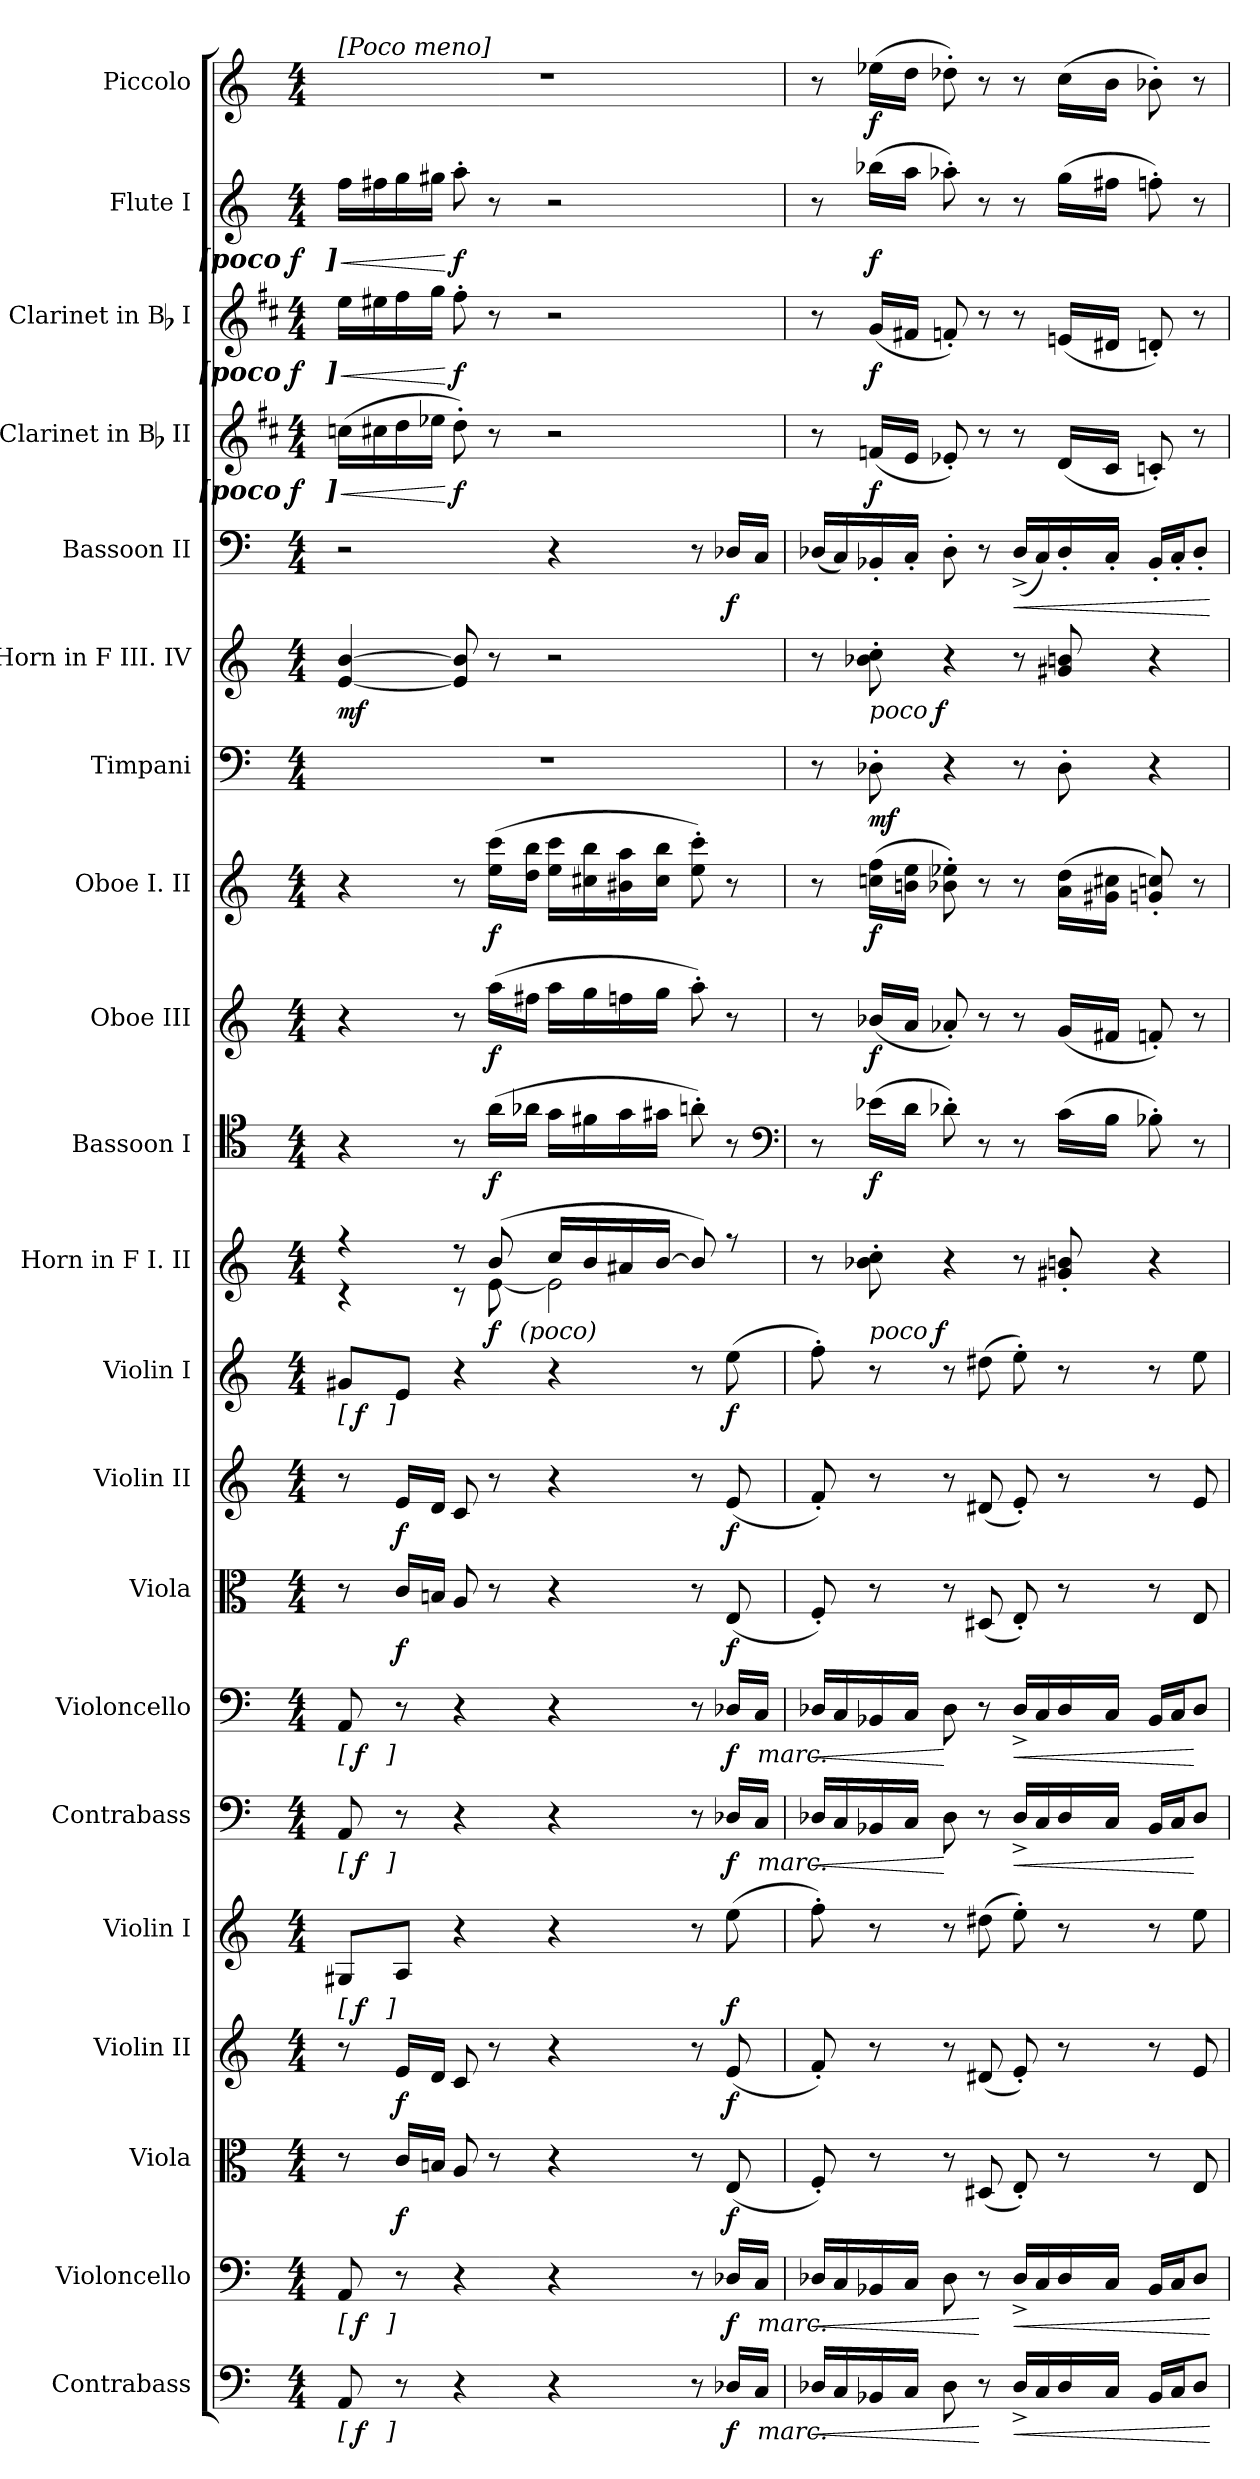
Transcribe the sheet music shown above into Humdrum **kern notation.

**kern	**dynam	**kern	**dynam	**kern	**dynam	**kern	**dynam	**kern	**dynam	**kern	**dynam	**kern	**dynam	**kern	**dynam	**kern	**dynam	**kern	**dynam	**kern	**dynam	**kern	**dynam	**kern	**dynam	**kern	**dynam	**kern	**dynam	**kern	**dynam	**kern	**dynam	**kern	**dynam	**kern	**dynam	**kern	**dynam	**kern	**dynam
*part21	*part21	*part20	*part20	*part19	*part19	*part18	*part18	*part17	*part17	*part16	*part16	*part15	*part15	*part14	*part14	*part13	*part13	*part12	*part12	*part11	*part11	*part10	*part10	*part9	*part9	*part8	*part8	*part7	*part7	*part6	*part6	*part5	*part5	*part4	*part4	*part3	*part3	*part2	*part2	*part1	*part1
*staff21	*staff21	*staff20	*staff20	*staff19	*staff19	*staff18	*staff18	*staff17	*staff17	*staff16	*staff16	*staff15	*staff15	*staff14	*staff14	*staff13	*staff13	*staff12	*staff12	*staff11	*staff11	*staff10	*staff10	*staff9	*staff9	*staff8	*staff8	*staff7	*staff7	*staff6	*staff6	*staff5	*staff5	*staff4	*staff4	*staff3	*staff3	*staff2	*staff2	*staff1	*staff1
*I"Contrabass	*	*I"Violoncello	*	*I"Viola	*	*I"Violin II	*	*I"Violin I	*	*I"Contrabass	*	*I"Violoncello	*	*I"Viola	*	*I"Violin II	*	*I"Violin I	*	*I"Horn in F I. II	*	*I"Bassoon I	*	*I"Oboe III	*	*I"Oboe I. II	*	*I"Timpani	*	*I"Horn in F III. IV	*	*I"Bassoon II	*	*I"Clarinet in Bb II	*	*I"Clarinet in Bb I	*	*I"Flute I	*	*I"Piccolo	*
*I'Cb.	*	*I'Vc.	*	*I'Vla.	*	*I'Vln. II	*	*I'Vln. I	*	*I'Cb.	*	*I'Vc.	*	*I'Vla.	*	*I'Vln. II	*	*I'Vln. I	*	*I'Hn. I. II	*	*I'Bsn. I	*	*I'Ob. III	*	*I'Ob. I. II	*	*I'Timp.	*	*I'Hn. III. IV	*	*I'Bsn. II	*	*I'Cl. II	*	*I'Cl. I	*	*I'Fl. I	*	*I'Picc.	*
*clefF4	*	*clefF4	*	*clefC3	*	*clefG2	*	*clefG2	*	*clefF4	*	*clefF4	*	*clefC3	*	*clefG2	*	*clefG2	*	*clefG2	*	*clefC4	*	*clefG2	*	*clefG2	*	*clefF4	*	*clefG2	*	*clefF4	*	*clefG2	*	*clefG2	*	*clefG2	*	*clefG2	*
*ITrd7c12	*	*	*	*	*	*	*	*	*	*ITrd7c12	*	*	*	*	*	*	*	*	*	*ITrd4c7	*	*	*	*	*	*	*	*	*	*ITrd4c7	*	*	*	*ITrd1c2	*	*ITrd1c2	*	*	*	*ITrd-7c-12	*
*k[]	*	*k[]	*	*k[]	*	*k[]	*	*k[]	*	*k[]	*	*k[]	*	*k[]	*	*k[]	*	*k[]	*	*k[b-]	*	*k[]	*	*k[]	*	*k[]	*	*k[]	*	*k[b-]	*	*k[]	*	*k[]	*	*k[]	*	*k[]	*	*k[]	*
*C:	*	*C:	*	*C:	*	*C:	*	*C:	*	*C:	*	*C:	*	*C:	*	*C:	*	*C:	*	*F:	*	*C:	*	*C:	*	*C:	*	*C:	*	*F:	*	*C:	*	*C:	*	*C:	*	*C:	*	*C:	*
*M4/4	*	*M4/4	*	*M4/4	*	*M4/4	*	*M4/4	*	*M4/4	*	*M4/4	*	*M4/4	*	*M4/4	*	*M4/4	*	*M4/4	*	*M4/4	*	*M4/4	*	*M4/4	*	*M4/4	*	*M4/4	*	*M4/4	*	*M4/4	*	*M4/4	*	*M4/4	*	*M4/4	*
=1	=1	=1	=1	=1	=1	=1	=1	=1	=1	=1	=1	=1	=1	=1	=1	=1	=1	=1	=1	=1	=1	=1	=1	=1	=1	=1	=1	=1	=1	=1	=1	=1	=1	=1	=1	=1	=1	=1	=1	=1	=1
*	*	*	*	*	*	*	*	*	*	*	*	*	*	*	*	*	*	*	*	*^	*	*	*	*	*	*	*	*	*	*	*	*	*	*	*	*	*	*	*	*	*
!	!	!	!	!	!	!	!	!	!	!	!	!	!	!	!	!	!	!	!	!	!	!	!	!	!	!	!	!	!	!	!	!	!	!	!	!	!	!	!	!	!LO:TX:a:B:t=[Poco meno]	!
!	!LO:DY:t=[ %s ]	!	!LO:DY:t=[ %s ]	!	!	!	!	!	!LO:DY:t=[ %s ]	!	!LO:DY:t=[ %s ]	!	!LO:DY:t=[ %s ]	!	!	!	!	!	!LO:DY:t=[ %s ]	!	!	!	!	!	!	!	!	!	!	!	!	!	!	!	!	!LO:HP:b	!	!LO:HP:b	!	!LO:HP:b	!	!
!	!	!	!	!	!	!	!	!	!	!	!	!	!	!	!	!	!	!	!	!	!	!	!	!	!	!	!	!	!	!	!	!	!	!	!	!LO:DY:n=1:rj:t=[poco %s ]	!	!LO:DY:n=1:rj:t=[poco %s ]	!	!LO:DY:n=1:rj:t=[poco %s ]	!	!
8AAAi	f	8AAi	f	8r	.	8r	.	8G#XL	f	8AAAi	f	8AAi	f	8r	.	8r	.	8g#XL	f	4r	4r	.	4r	.	4r	.	4r	.	1r	.	[4A [4e	mf	2r	.	(16b-XLL	< f	16ddLL	< f	16ffLL	< f	1r	.
.	.	.	.	.	.	.	.	.	.	.	.	.	.	.	.	.	.	.	.	.	.	.	.	.	.	.	.	.	.	.	.	.	.	.	16bn	.	16dd#X	.	16ff#X	.	.	.
8r	.	8r	.	16cLL	f	16eLL	f	8AiJ	.	8r	.	8r	.	16cLL	f	16eLL	f	8eiJ	.	.	.	.	.	.	.	.	.	.	.	.	.	.	.	.	16cc	.	16ee	.	16gg	.	.	.
.	.	.	.	16BnJJ	.	16dJJ	.	.	.	.	.	.	.	16BnJJ	.	16dJJ	.	.	.	.	.	.	.	.	.	.	.	.	.	.	.	.	.	.	16dd-XJJ	.	16ffJJ	.	16gg#XJJ	.	.	.
4r	.	4r	.	8A	.	8c	.	4r	.	4r	.	4r	.	8A	.	8c	.	4r	.	8r	8r	.	8r	.	8r	.	8r	.	.	.	8A] 8e]	.	.	.	8cc')	[ f	8ee'i	[ f	8aa'i	[ f	.	.
!	!	!	!	!	!	!	!	!	!	!	!	!	!	!	!	!	!	!	!	!	!	!LO:DY:t=%s (poco)	!	!	!	!	!	!	!	!	!	!	!	!	!	!	!	!	!	!	!	!
.	.	.	.	8r	.	8r	.	.	.	.	.	.	.	8r	.	8r	.	.	.	(8e	[8A	f	(16aLL	f	(16aaLL	f	(16ee 16cccLL	f	.	.	8r	.	.	.	8r	.	8r	.	8r	.	.	.
.	.	.	.	.	.	.	.	.	.	.	.	.	.	.	.	.	.	.	.	.	.	.	16a-XJJ	.	16ff#XJJ	.	16dd 16bbJJ	.	.	.	.	.	.	.	.	.	.	.	.	.	.	.
4r	.	4r	.	4r	.	4r	.	4r	.	4r	.	4r	.	4r	.	4r	.	4r	.	16fLL	2A]	.	16gLL	.	16aaLL	.	16ee 16cccLL	.	.	.	2r	.	4r	.	2r	.	2r	.	2r	.	.	.
.	.	.	.	.	.	.	.	.	.	.	.	.	.	.	.	.	.	.	.	16e	.	.	16f#X	.	16gg	.	16cc#X 16bb	.	.	.	.	.	.	.	.	.	.	.	.	.	.	.
.	.	.	.	.	.	.	.	.	.	.	.	.	.	.	.	.	.	.	.	16d#X	.	.	16g	.	16ffn	.	16b#X 16aa	.	.	.	.	.	.	.	.	.	.	.	.	.	.	.
.	.	.	.	.	.	.	.	.	.	.	.	.	.	.	.	.	.	.	.	[16eJJ	.	.	16g#XJJ	.	16ggJJ	.	16cc# 16bbJJ	.	.	.	.	.	.	.	.	.	.	.	.	.	.	.
8r	.	8r	.	8r	.	8r	.	8r	.	8r	.	8r	.	8r	.	8r	.	8r	.	8e])	.	.	8an')	.	8aa')	.	8ee' 8ccc')	.	.	.	.	.	8r	.	.	.	.	.	.	.	.	.
!	!LO:DY:t=%s marc.	!	!LO:DY:t=%s marc.	!	!	!	!	!	!	!	!LO:DY:t=%s marc.	!	!LO:DY:t=%s marc.	!	!	!	!	!	!	!	!	!	!	!	!	!	!	!	!	!	!	!	!	!	!	!	!	!	!	!	!	!
16DD-XLL	f	16D-XLL	f	(8E	f	(8e	f	(8ee	f	16DD-XLL	f	16D-XLL	f	(8E	f	(8e	f	(8ee	f	8rff	.	.	8r	.	8r	.	8r	.	.	.	.	.	16D-XLL	f	.	.	.	.	.	.	.	.
16CCJJ	.	16CJJ	.	.	.	.	.	.	.	16CCJJ	.	16CJJ	.	.	.	.	.	.	.	.	.	.	.	.	.	.	.	.	.	.	.	.	16CJJ	.	.	.	.	.	.	.	.	.
*	*	*	*	*	*	*	*	*	*	*	*	*	*	*	*	*	*	*	*	*v	*v	*	*	*	*	*	*	*	*	*	*	*	*	*	*	*	*	*	*	*	*	*
*	*	*	*	*	*	*	*	*	*	*	*	*	*	*	*	*	*	*	*	*	*	*clefF4	*	*	*	*	*	*	*	*	*	*	*	*	*	*	*	*	*	*	*
=2	=2	=2	=2	=2	=2	=2	=2	=2	=2	=2	=2	=2	=2	=2	=2	=2	=2	=2	=2	=2	=2	=2	=2	=2	=2	=2	=2	=2	=2	=2	=2	=2	=2	=2	=2	=2	=2	=2	=2	=2	=2
!	!LO:HP:b	!	!LO:HP:b	!	!	!	!	!	!	!	!LO:HP:b	!	!LO:HP:b	!	!	!	!	!	!	!	!	!	!	!	!	!	!	!	!	!	!	!	!	!	!	!	!	!	!	!	!
16DD-XLL	<	16D-XLL	<	8F')	.	8f')	.	8ff')	.	16DD-XLL	<	16D-XLL	<	8F')	.	8f')	.	8ff')	.	8r	.	8r	.	8r	.	8r	.	8r	.	8r	.	(16D-XLL	.	8r	.	8r	.	8r	.	8r	.
16CC	.	16C	.	.	.	.	.	.	.	16CC	.	16C	.	.	.	.	.	.	.	.	.	.	.	.	.	.	.	.	.	.	.	16C)	.	.	.	.	.	.	.	.	.
!	!	!	!	!	!	!	!	!	!	!	!	!	!	!	!	!	!	!	!	!	!LO:DY:t=poco %s	!	!	!	!	!	!	!	!	!	!LO:DY:t=poco %s	!	!	!	!	!	!	!	!	!	!
16BBB-X	.	16BB-X	.	8r	.	8r	.	8r	.	16BBB-X	.	16BB-X	.	8r	.	8r	.	8r	.	8e-X' 8f'	f	(16e-XLL	f	(16b-XLL	f	(16ccn 16ffLL	f	8D-X'	mf	8e-X' 8f'	f	16BB-X'	.	(16e-XLL	f	(16fLL	f	(16bb-XLL	f	(16eee-XLL	f
16CCJJ	.	16CJJ	.	.	.	.	.	.	.	16CCJJ	.	16CJJ	.	.	.	.	.	.	.	.	.	16dJJ	.	16aJJ	.	16bn 16eeJJ	.	.	.	.	.	16C'JJ	.	16dJJ	.	16enJJ	.	16aaJJ	.	16dddJJ	.
8DD-	.	8D-	.	8r	.	8r	.	8r	.	8DD-	[	8D-	[	8r	.	8r	.	8r	.	4r	.	8d-X')	.	8a-X')	.	8b-X' 8ee-X')	.	4r	.	4r	.	8D-'	.	8d-X')	.	8e-X')	.	8aa-X')	.	8ddd-X')	.
8r	[	8r	[	(8D#X	.	(8d#X	.	(8dd#X	.	8r	.	8r	.	(8D#X	.	(8d#X	.	(8dd#X	.	.	.	8r	.	8r	.	8r	.	.	.	.	.	8r	.	8r	.	8r	.	8r	.	8r	.
!	!LO:HP:b	!	!LO:HP:b	!	!	!	!	!	!	!	!LO:HP:b	!	!LO:HP:b	!	!	!	!	!	!	!	!	!	!	!	!	!	!	!	!	!	!	!	!LO:HP:b	!	!	!	!	!	!	!	!
16DD-^LL	<	16D-^LL	<	8E')	.	8e')	.	8ee')	.	16DD-^LL	<	16D-^LL	<	8E')	.	8e')	.	8ee')	.	8r	.	8r	.	8r	.	8r	.	8r	.	8r	.	(16D-^LL	<	8r	.	8r	.	8r	.	8r	.
16CC	.	16C	.	.	.	.	.	.	.	16CC	.	16C	.	.	.	.	.	.	.	.	.	.	.	.	.	.	.	.	.	.	.	16C)	.	.	.	.	.	.	.	.	.
16DD-	.	16D-	.	8r	.	8r	.	8r	.	16DD-	.	16D-	.	8r	.	8r	.	8r	.	8c#X' 8en'	.	(16cLL	.	(16gLL	.	(16a 16ddLL	.	8D-'	.	8c#X 8en	.	16D-'	.	(16cLL	.	(16dnLL	.	(16ggLL	.	(16cccLL	.
16CCJJ	.	16CJJ	.	.	.	.	.	.	.	16CCJJ	.	16CJJ	.	.	.	.	.	.	.	.	.	16BJJ	.	16f#XJJ	.	16g#X 16cc#XJJ	.	.	.	.	.	16C'JJ	.	16BJJ	.	16c#XJJ	.	16ff#XJJ	.	16bbJJ	.
16BBB-LL	.	16BB-LL	.	8r	.	8r	.	8r	.	16BBB-LL	.	16BB-LL	.	8r	.	8r	.	8r	.	4r	.	8B-X')	.	8fn')	.	8gn' 8ccn')	.	4r	.	4r	.	16BB-'LL	.	8B-X')	.	8cn')	.	8ffn')	.	8bb-X')	.
16CCJ	.	16CJ	.	.	.	.	.	.	.	16CCJ	.	16CJ	.	.	.	.	.	.	.	.	.	.	.	.	.	.	.	.	.	.	.	16C'J	.	.	.	.	.	.	.	.	.
8DD-J	.	8D-J	.	8E	.	8e	.	8ee	.	8DD-J	[	8D-J	[	8E	.	8e	.	8ee	.	.	.	8r	.	8r	.	8r	.	.	.	.	.	8D-'J	.	8r	.	8r	.	8r	.	8r	.
.	[	.	[	.	.	.	.	.	.	.	.	.	.	.	.	.	.	.	.	.	.	.	.	.	.	.	.	.	.	.	.	.	[	.	.	.	.	.	.	.	.
=	=	=	=	=	=	=	=	=	=	=	=	=	=	=	=	=	=	=	=	=	=	=	=	=	=	=	=	=	=	=	=	=	=	=	=	=	=	=	=	=	=
*-	*-	*-	*-	*-	*-	*-	*-	*-	*-	*-	*-	*-	*-	*-	*-	*-	*-	*-	*-	*-	*-	*-	*-	*-	*-	*-	*-	*-	*-	*-	*-	*-	*-	*-	*-	*-	*-	*-	*-	*-	*-
